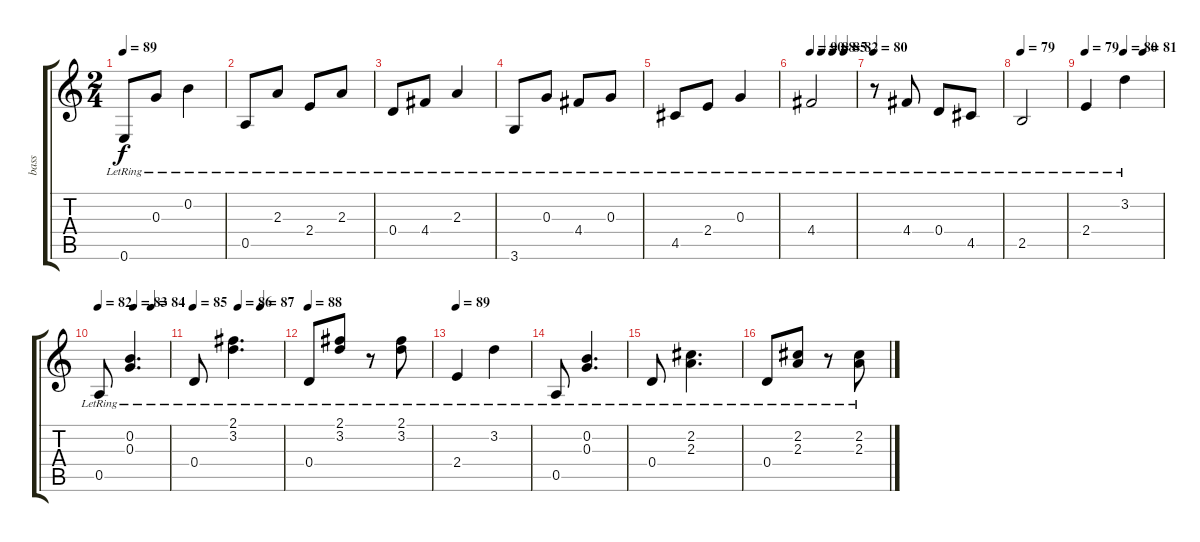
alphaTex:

\track ("bass" "bass") {instrument acousticguitarnylon}
\staff {score tabs}
\tuning (E4 B3 G3 D3 A2 E2) {hide}
\ts (2 4)
\tempo 89
\clef g2
\ks c
0.6{lr}.8{dy f} 0.3{lr}.8 0.2{lr}.4 |
0.5{lr}.8 2.3{lr}.8 2.4{lr}.8 2.3{lr}.8 |
0.4{lr}.8 4.4{lr}.8 2.3{lr}.4 |
3.6{lr}.8 0.3{lr}.8 4.4{lr}.8 0.3{lr}.8 |
4.5{lr}.8 2.4{lr}.8 0.3{lr}.4 |
\tempo 90
\tempo (88 0.25)
\tempo (85 0.5)
\tempo (82 0.75)
4.4{lr}.2 |
\tempo 80
r.8 4.4{lr}.8 0.4{lr}.8 4.5{lr}.8 |
\tempo 79
2.5{lr}.2 |
\tempo 79
\tempo (80 0.5)
\tempo (81 0.75)
2.4{lr}.4 3.2{lr}.4 |
\tempo 82
\tempo (83 0.5)
\tempo (84 0.75)
0.5{lr}.8 (0.2{lr} 0.3{lr}).4{d} |
\tempo 85
\tempo (86 0.5)
\tempo (87 0.75)
0.4{lr}.8 (2.1{lr} 3.2{lr}).4{d} |
\tempo 88
0.4{lr}.8 (2.1{lr} 3.2{lr}).8 r.8 (2.1{lr} 3.2{lr}).8 |
\tempo 89
2.4{lr}.4 3.2{lr}.4 |
0.5{lr}.8 (0.2{lr} 0.3{lr}).4{d} |
0.4{lr}.8 (2.2{lr} 2.3{lr}).4{d} |
0.4{lr}.8 (2.2{lr} 2.3{lr}).8 r.8 (2.2{lr} 2.3{lr}).8
